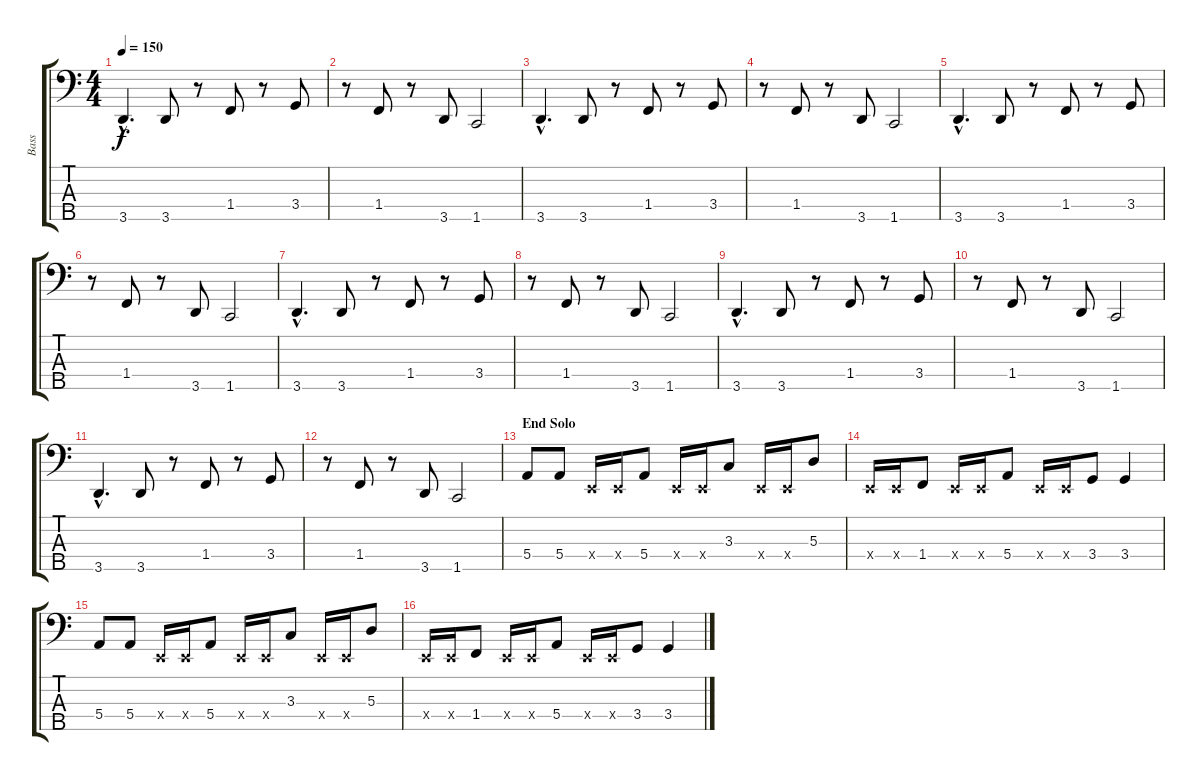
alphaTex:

\track ("Bass" "Bass") {instrument electricbasspick}
\staff {score tabs}
\tuning (G2 D2 A1 E1 B0) {hide}
\ts (4 4)
\tempo 150
\clef f4
\ks c
3.5{hac}.4{d dy f} 3.5.8 r.8 1.4.8 r.8 3.4.8 |
r.8 1.4.8 r.8 3.5.8 1.5.2 |
3.5{hac}.4{d} 3.5.8 r.8 1.4.8 r.8 3.4.8 |
r.8 1.4.8 r.8 3.5.8 1.5.2 |
3.5{hac}.4{d} 3.5.8 r.8 1.4.8 r.8 3.4.8 |
r.8 1.4.8 r.8 3.5.8 1.5.2 |
3.5{hac}.4{d} 3.5.8 r.8 1.4.8 r.8 3.4.8 |
r.8 1.4.8 r.8 3.5.8 1.5.2 |
3.5{hac}.4{d} 3.5.8 r.8 1.4.8 r.8 3.4.8 |
r.8 1.4.8 r.8 3.5.8 1.5.2 |
3.5{hac}.4{d} 3.5.8 r.8 1.4.8 r.8 3.4.8 |
r.8 1.4.8 r.8 3.5.8 1.5.2 |
\section ("" "End Solo")
5.4.8 5.4.8 0.4{x}.16 0.4{x}.16 5.4.8 0.4{x}.16 0.4{x}.16 3.3.8 0.4{x}.16 0.4{x}.16 5.3.8 |
0.4{x}.16 0.4{x}.16 1.4.8 0.4{x}.16 0.4{x}.16 5.4.8 0.4{x}.16 0.4{x}.16 3.4.8 3.4.4 |
5.4.8 5.4.8 0.4{x}.16 0.4{x}.16 5.4.8 0.4{x}.16 0.4{x}.16 3.3.8 0.4{x}.16 0.4{x}.16 5.3.8 |
0.4{x}.16 0.4{x}.16 1.4.8 0.4{x}.16 0.4{x}.16 5.4.8 0.4{x}.16 0.4{x}.16 3.4.8 3.4.4
